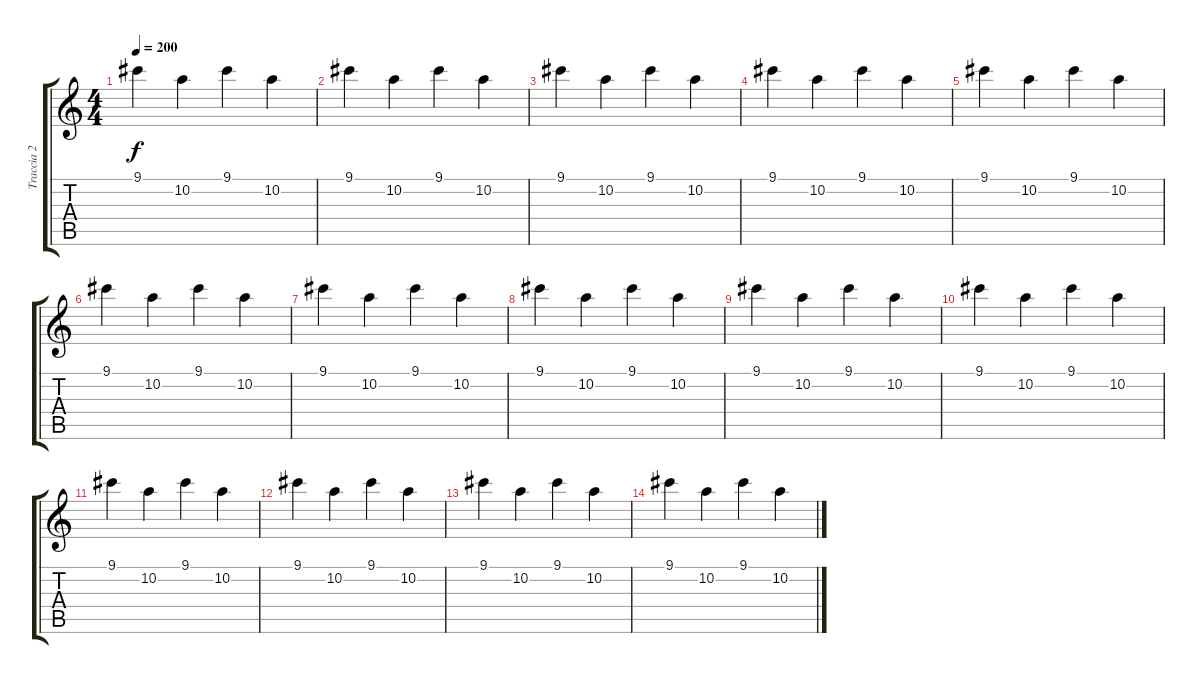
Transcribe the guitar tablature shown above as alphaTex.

\track ("Traccia 2" "Traccia 2") {instrument overdrivenguitar}
\staff {score tabs}
\tuning (E4 B3 G3 D3 A2 E2) {hide}
\ts (4 4)
\tempo 200
\clef g2
\ks c
9.1.4{dy f volume 9} 10.2.4 9.1.4 10.2.4 |
9.1.4{volume 9} 10.2.4 9.1.4 10.2.4 |
9.1.4{volume 9} 10.2.4 9.1.4 10.2.4 |
9.1.4{volume 9} 10.2.4 9.1.4 10.2.4 |
9.1.4{volume 9} 10.2.4 9.1.4 10.2.4 |
9.1.4{volume 9} 10.2.4 9.1.4 10.2.4 |
9.1.4{volume 9} 10.2.4 9.1.4 10.2.4 |
9.1.4{volume 9} 10.2.4 9.1.4 10.2.4 |
9.1.4{volume 9} 10.2.4 9.1.4 10.2.4 |
9.1.4{volume 9} 10.2.4 9.1.4 10.2.4 |
9.1.4{volume 9} 10.2.4 9.1.4 10.2.4 |
9.1.4{volume 9} 10.2.4 9.1.4 10.2.4 |
9.1.4{volume 9} 10.2.4 9.1.4 10.2.4 |
9.1.4{volume 9} 10.2.4 9.1.4 10.2.4
